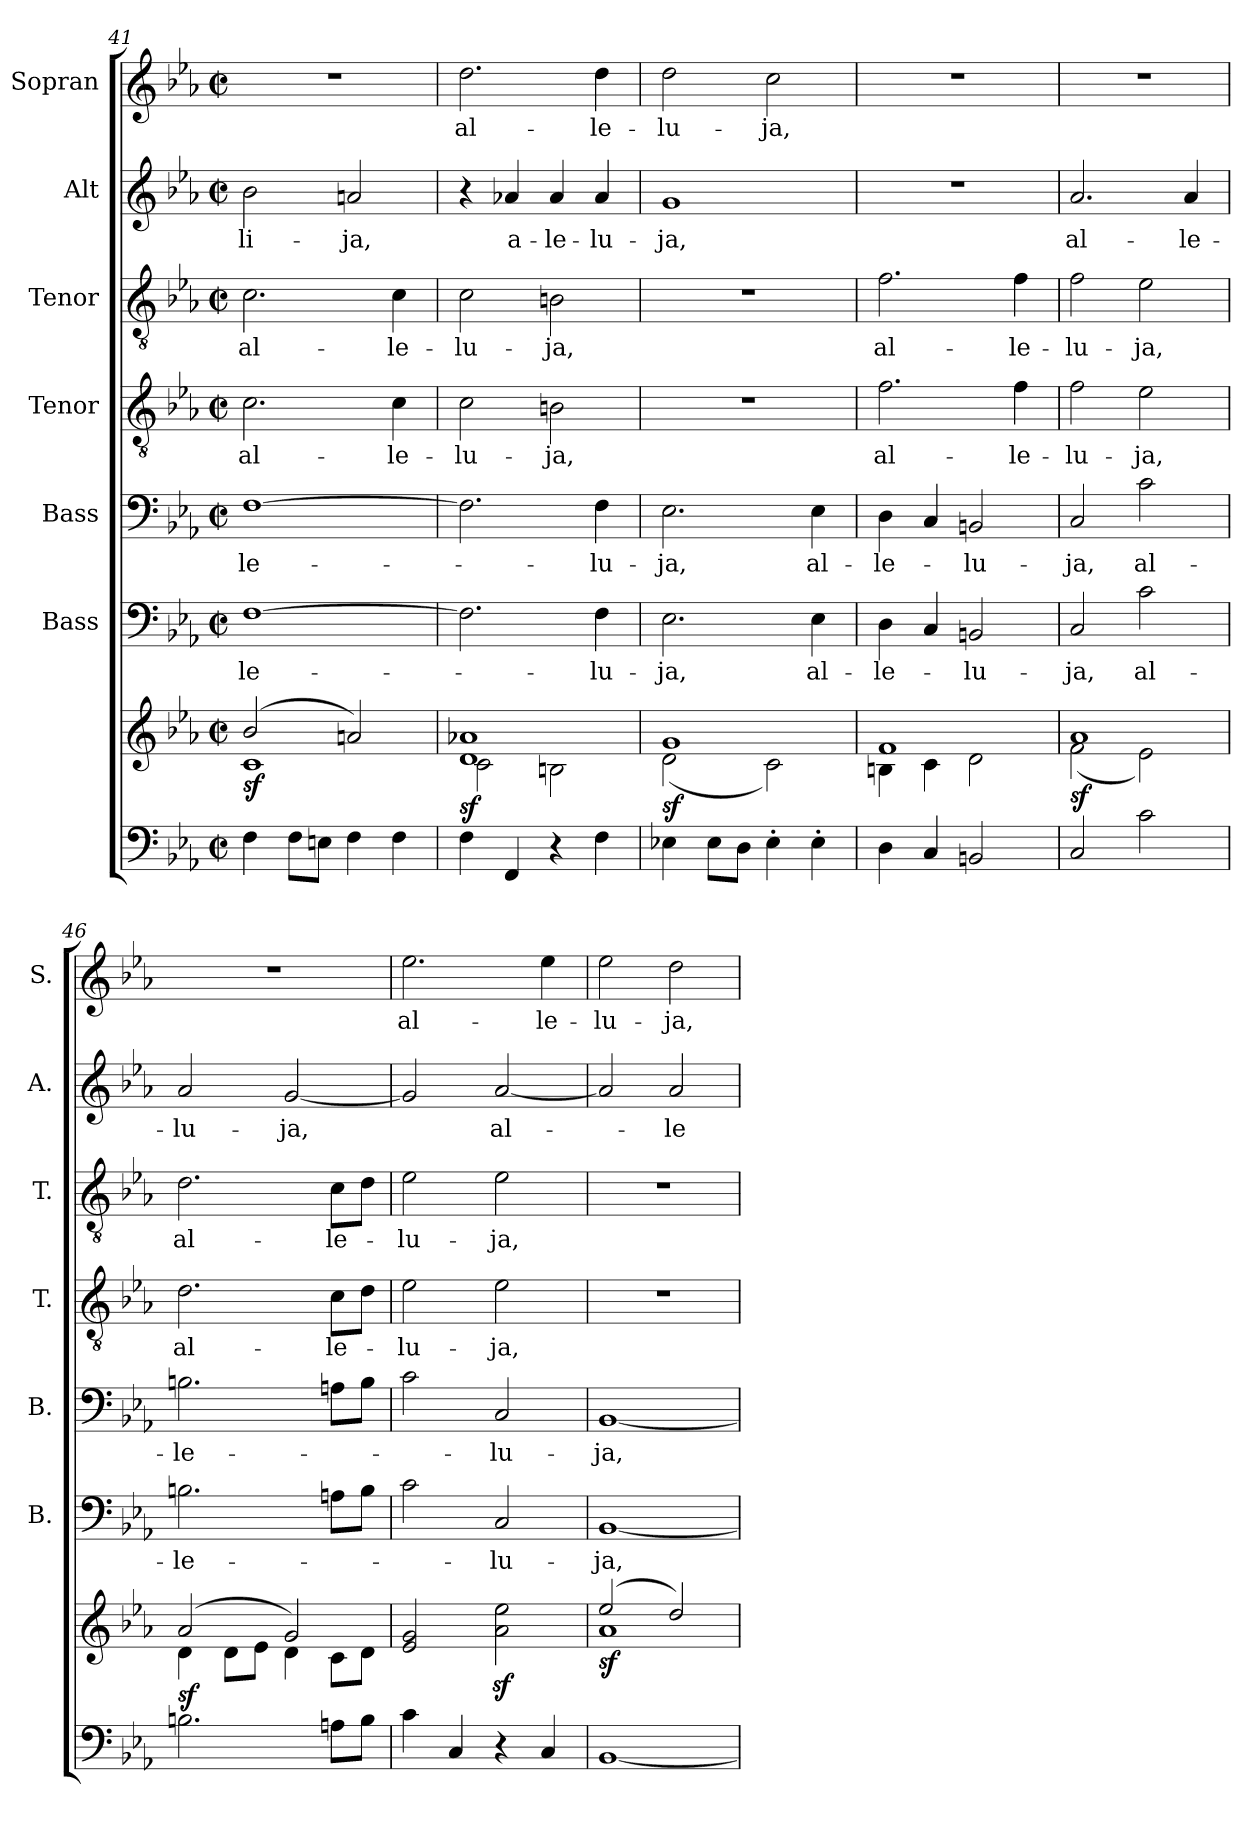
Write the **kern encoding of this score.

**kern	**kern	**dynam	**kern	**text	**kern	**text	**kern	**text	**kern	**text	**kern	**text	**kern	**text
*part7	*part7	*part7	*part6	*part6	*part5	*part5	*part4	*part4	*part3	*part3	*part2	*part2	*part1	*part1
*staff8	*staff7	*staff7/8	*staff6	*staff6	*staff5	*staff5	*staff4	*staff4	*staff3	*staff3	*staff2	*staff2	*staff1	*staff1
*	*	*	*I"Bass	*	*I"Bass	*	*I"Tenor	*	*I"Tenor	*	*I"Alt	*	*I"Sopran	*
*	*	*	*I'B.	*	*I'B.	*	*I'T.	*	*I'T.	*	*I'A.	*	*I'S.	*
*clefF4	*clefG2	*	*clefF4	*	*clefF4	*	*clefGv2	*	*clefGv2	*	*clefG2	*	*clefG2	*
*k[b-e-a-]	*k[b-e-a-]	*	*k[b-e-a-]	*	*k[b-e-a-]	*	*k[b-e-a-]	*	*k[b-e-a-]	*	*k[b-e-a-]	*	*k[b-e-a-]	*
*E-:	*E-:	*	*E-:	*	*E-:	*	*E-:	*	*E-:	*	*E-:	*	*E-:	*
*M2/2	*M2/2	*	*M2/2	*	*M2/2	*	*M2/2	*	*M2/2	*	*M2/2	*	*M2/2	*
*met(c|)	*met(c|)	*	*met(c|)	*	*met(c|)	*	*met(c|)	*	*met(c|)	*	*met(c|)	*	*met(c|)	*
=41	=41	=41	=41	=41	=41	=41	=41	=41	=41	=41	=41	=41	=41	=41
*	*^	*	*	*	*	*	*	*	*	*	*	*	*	*
!	!	!	!LO:DY:b	!	!LO:LY:b	!	!LO:LY:b	!	!LO:LY:b	!	!LO:LY:b	!	!LO:LY:b	!	!
4F\	(2b-/	1c	sf	[1F	-le-	[1F	-le-	2.c\	al-	2.c\	al-	2b-\	-li-	1r	.
8F\L	.	.	.	.	.	.	.	.	.	.	.	.	.	.	.
8En\J	.	.	.	.	.	.	.	.	.	.	.	.	.	.	.
!	!	!	!	!	!	!	!	!	!	!	!	!	!LO:LY:b	!	!
4F\	2an/)	.	.	.	.	.	.	.	.	.	.	2an/	-ja,	.	.
!	!	!	!	!	!	!	!	!	!LO:LY:b	!	!LO:LY:b	!	!	!	!
4F\	.	.	.	.	.	.	.	4c\	-le-	4c\	-le-	.	.	.	.
=42	=42	=42	=42	=42	=42	=42	=42	=42	=42	=42	=42	=42	=42	=42	=42
!	!	!	!LO:DY:b	!	!	!	!	!	!LO:LY:b	!	!LO:LY:b	!	!	!	!LO:LY:b
4F\	1d 1a-X	2c\	sf	2.F\]	.	2.F\]	.	2c\	-lu-	2c\	-lu-	4r	.	2.dd\	al-
!	!	!	!	!	!	!	!	!	!	!	!	!	!LO:LY:b	!	!
4FF/	.	.	.	.	.	.	.	.	.	.	.	4a-X/	a-	.	.
!	!	!	!	!	!	!	!	!	!LO:LY:b	!	!LO:LY:b	!	!LO:LY:b	!	!
4r	.	2Bn\	.	.	.	.	.	2Bn\	-ja,	2Bn\	-ja,	4a-/	-le-	.	.
!	!	!	!	!	!LO:LY:b	!	!LO:LY:b	!	!	!	!	!	!LO:LY:b	!	!LO:LY:b
4F\	.	.	.	4F\	-lu-	4F\	-lu-	.	.	.	.	4a-/	-lu-	4dd\	-le-
=43	=43	=43	=43	=43	=43	=43	=43	=43	=43	=43	=43	=43	=43	=43	=43
!	!	!	!LO:DY:b	!	!LO:LY:b	!	!LO:LY:b	!	!	!	!	!	!LO:LY:b	!	!LO:LY:b
4E-X\	1g	(<2d\	sf	2.E-\	-ja,	2.E-\	-ja,	1r	.	1r	.	1g	-ja,	2dd\	-lu-
8E-\L	.	.	.	.	.	.	.	.	.	.	.	.	.	.	.
8D\J	.	.	.	.	.	.	.	.	.	.	.	.	.	.	.
!	!	!	!	!	!	!	!	!	!	!	!	!	!	!	!LO:LY:b
4E-'>\	.	2c\)	.	.	.	.	.	.	.	.	.	.	.	2cc\	-ja,
!	!	!	!	!	!LO:LY:b	!	!LO:LY:b	!	!	!	!	!	!	!	!
4E-'>\	.	.	.	4E-\	al-	4E-\	al-	.	.	.	.	.	.	.	.
=44	=44	=44	=44	=44	=44	=44	=44	=44	=44	=44	=44	=44	=44	=44	=44
!	!	!	!	!	!LO:LY:b	!	!LO:LY:b	!	!LO:LY:b	!	!LO:LY:b	!	!	!	!
4D\	1f	4Bn\	.	4D\	-le-	4D\	-le-	2.f\	al-	2.f\	al-	1r	.	1r	.
4C/	.	4c\	.	4C/	.	4C/	.	.	.	.	.	.	.	.	.
!	!	!	!	!	!LO:LY:b	!	!LO:LY:b	!	!	!	!	!	!	!	!
2BBn/	.	2d\	.	2BBn/	-lu-	2BBn/	-lu-	.	.	.	.	.	.	.	.
!	!	!	!	!	!	!	!	!	!LO:LY:b	!	!LO:LY:b	!	!	!	!
.	.	.	.	.	.	.	.	4f\	-le-	4f\	-le-	.	.	.	.
=45	=45	=45	=45	=45	=45	=45	=45	=45	=45	=45	=45	=45	=45	=45	=45
!	!	!	!LO:DY:b	!	!LO:LY:b	!	!LO:LY:b	!	!LO:LY:b	!	!LO:LY:b	!	!LO:LY:b	!	!
2C/	1a-	(<2f\	sf	2C/	-ja,	2C/	-ja,	2f\	-lu-	2f\	-lu-	2.a-/	al-	1r	.
!	!	!	!	!	!LO:LY:b	!	!LO:LY:b	!	!LO:LY:b	!	!LO:LY:b	!	!	!	!
2c\	.	2e-\)	.	2c\	al-	2c\	al-	2e-\	-ja,	2e-\	-ja,	.	.	.	.
!	!	!	!	!	!	!	!	!	!	!	!	!	!LO:LY:b	!	!
.	.	.	.	.	.	.	.	.	.	.	.	4a-/	-le-	.	.
!!LO:LB:g=z
=46	=46	=46	=46	=46	=46	=46	=46	=46	=46	=46	=46	=46	=46	=46	=46
!	!	!	!LO:DY:b	!	!LO:LY:b	!	!LO:LY:b	!	!LO:LY:b	!	!LO:LY:b	!	!LO:LY:b	!	!
2.Bn\	(2a-/	4d\	sf	2.Bn\	-le-	2.Bn\	-le-	2.d\	al-	2.d\	al-	2a-/	-lu-	1r	.
.	.	8d\L	.	.	.	.	.	.	.	.	.	.	.	.	.
.	.	8e-\J	.	.	.	.	.	.	.	.	.	.	.	.	.
!	!	!	!	!	!	!	!	!	!	!	!	!	!LO:LY:b	!	!
.	2g/)	4d\	.	.	.	.	.	.	.	.	.	[2g/	-ja,	.	.
!	!	!	!	!	!	!	!	!	!LO:LY:b	!	!LO:LY:b	!	!	!	!
8An\L	.	8c\L	.	8An\L	.	8An\L	.	8c\L	-le-	8c\L	-le-	.	.	.	.
8B\J	.	8d\J	.	8B\J	.	8B\J	.	8d\J	.	8d\J	.	.	.	.	.
=47	=47	=47	=47	=47	=47	=47	=47	=47	=47	=47	=47	=47	=47	=47	=47
!	!	!	!	!	!	!	!	!	!LO:LY:b	!	!LO:LY:b	!	!	!	!LO:LY:b
*	*v	*v	*	*	*	*	*	*	*	*	*	*	*	*	*
4c\	2e-/ 2g/	.	2c\	.	2c\	.	2e-\	-lu-	2e-\	-lu-	2g/]	.	2.ee-\	al-
4C/	.	.	.	.	.	.	.	.	.	.	.	.	.	.
!	!	!	!	!LO:LY:b	!	!LO:LY:b	!	!LO:LY:b	!	!LO:LY:b	!	!LO:LY:b	!	!
4r	2a-\z< 2ee-\z<	.	2C/	-lu-	2C/	-lu-	2e-\	-ja,	2e-\	-ja,	[2a-/	al-	.	.
!	!	!	!	!	!	!	!	!	!	!	!	!	!	!LO:LY:b
4C/	.	.	.	.	.	.	.	.	.	.	.	.	4ee-\	-le-
=48	=48	=48	=48	=48	=48	=48	=48	=48	=48	=48	=48	=48	=48	=48
*	*^	*	*	*	*	*	*	*	*	*	*	*	*	*
!	!	!	!LO:DY:b	!	!LO:LY:b	!	!LO:LY:b	!	!	!	!	!	!	!	!LO:LY:b
[1BB-	(2ee-/	1a-	sf	[1BB-	-ja,	[1BB-	-ja,	1r	.	1r	.	2a-/]	.	2ee-\	-lu-
!	!	!	!	!	!	!	!	!	!	!	!	!	!LO:LY:b	!	!LO:LY:b
.	2dd/)	.	.	.	.	.	.	.	.	.	.	2a-/	-le-	2dd\	-ja,
*	*v	*v	*	*	*	*	*	*	*	*	*	*	*	*	*
=	=	=	=	=	=	=	=	=	=	=	=	=	=	=
*-	*-	*-	*-	*-	*-	*-	*-	*-	*-	*-	*-	*-	*-	*-
